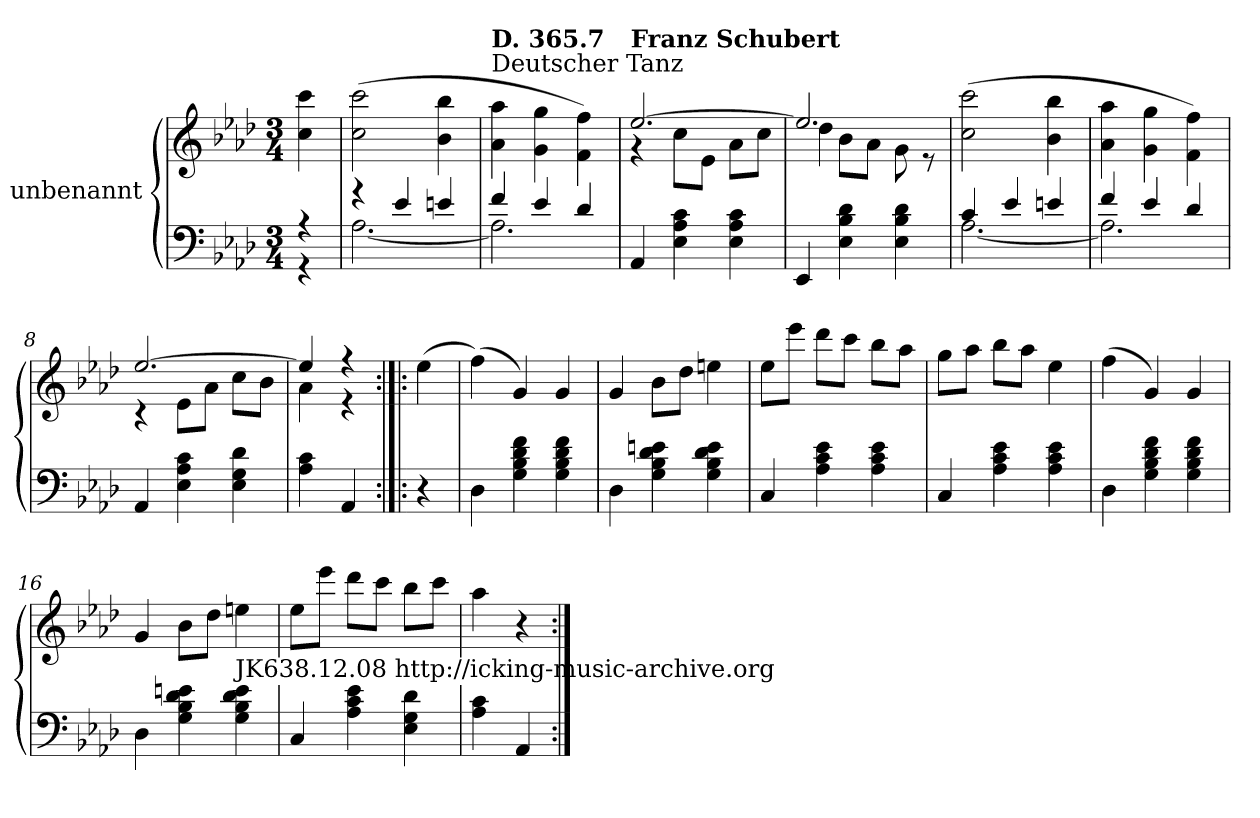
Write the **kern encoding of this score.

**kern	**kern
*part1	*part1
*staff2	*staff1
*I"unbenannt	*
*clefF4	*clefG2
*k[b-e-a-d-]	*k[b-e-a-d-]
*M3/4	*M3/4
=1	=1
*^	*
4r	4r	4cc\ 4ccc\
=2	=2	=2
4r	[2.A-\	(2cc\ 2ccc\
4e-/	.	.
4en/	.	4b-\ 4bb-\
=3	=3	=3
!	!	!LO:TX:a:t=Deutscher Tanz
!	!	!LO:TX:a:B:t=D. 365.7
4f/	2.A-\]	4a-\ 4aa-\
4e-/	.	4g\ 4gg\
4d-/	.	4f\ 4ff\)
*v	*v	*
=4	=4
*	*^
!	!LO:TX:a:B:t=Franz Schubert	!
4AA-/	[2.ee-/	4r
4E-\ 4A-\ 4c\	.	8cc\L
.	.	8e-\J
4E-\ 4A-\ 4c\	.	8a-\L
.	.	8cc\J
!!LO:LB:g=z	!!
=5	=5	=5
4EE-/	2.ee-/]	4dd-\
4E-\ 4B-\ 4d-\	.	8b-\L
.	.	8a-\J
4E-\ 4B-\ 4d-\	.	8g\
.	.	8r
*	*v	*v
=6	=6
*^	*
4c/	[2.A-\	(2cc\ 2ccc\
4e-/	.	.
4en/	.	4b-\ 4bb-\
=7	=7	=7
4f/	2.A-\]	4a-\ 4aa-\
4e-/	.	4g\ 4gg\
4d-/	.	4f\ 4ff\)
*v	*v	*
=8	=8
*	*^
4AA-/	[2.ee-/	4r
4E-\ 4A-\ 4c\	.	8e-\L
.	.	8a-\J
4E-\ 4G\ 4d-\	.	8cc\L
.	.	8b-\J
=9	=9	=9
4A-\ 4c\	4ee-/]	4a-\
4AA-/	4r	4r
*	*v	*v
!!LO:LB:g=z
=10:|!|:	=10:|!|:
4r	(4ee-\
=11	=11
4D-\	(4ff\)
4G\ 4B-\ 4d-\ 4f\	4g/)
4G\ 4B-\ 4d-\ 4f\	4g/
=12	=12
4D-\	4g/
4G\ 4B-\ 4d-\ 4en\	8b-\L
.	8dd-\J
4G\ 4B-\ 4d-\ 4e\	4een\
=13	=13
4C/	8ee-\L
.	8eee-\J
4A-\ 4c\ 4e-\	8ddd-\L
.	8ccc\J
4A-\ 4c\ 4e-\	8bb-\L
.	8aa-\J
=14	=14
4C/	8gg\L
.	8aa-\J
4A-\ 4c\ 4e-\	8bb-\L
.	8aa-\J
4A-\ 4c\ 4e-\	4ee-\
!!LO:LB:g=z
=15	=15
4D-\	(4ff\
4G\ 4B-\ 4d-\ 4f\	4g/)
4G\ 4B-\ 4d-\ 4f\	4g/
=16	=16
4D-\	4g/
4G\ 4B-\ 4d-\ 4en\	8b-\L
.	8dd-\J
!LO:TX:a:t=JK638.12.08 http&colon;//icking-music-archive.org	!
4G\ 4B-\ 4d-\ 4e\	4een\
=17	=17
4C/	8ee-\L
.	8eee-\J
4A-\ 4c\ 4e-\	8ddd-\L
.	8ccc\J
4E-\ 4G\ 4d-\	8bb-\L
.	8ccc\J
=18	=18
4A-\ 4c\	4aa-\
4AA-/	4r
=:|!	=:|!
*-	*-
